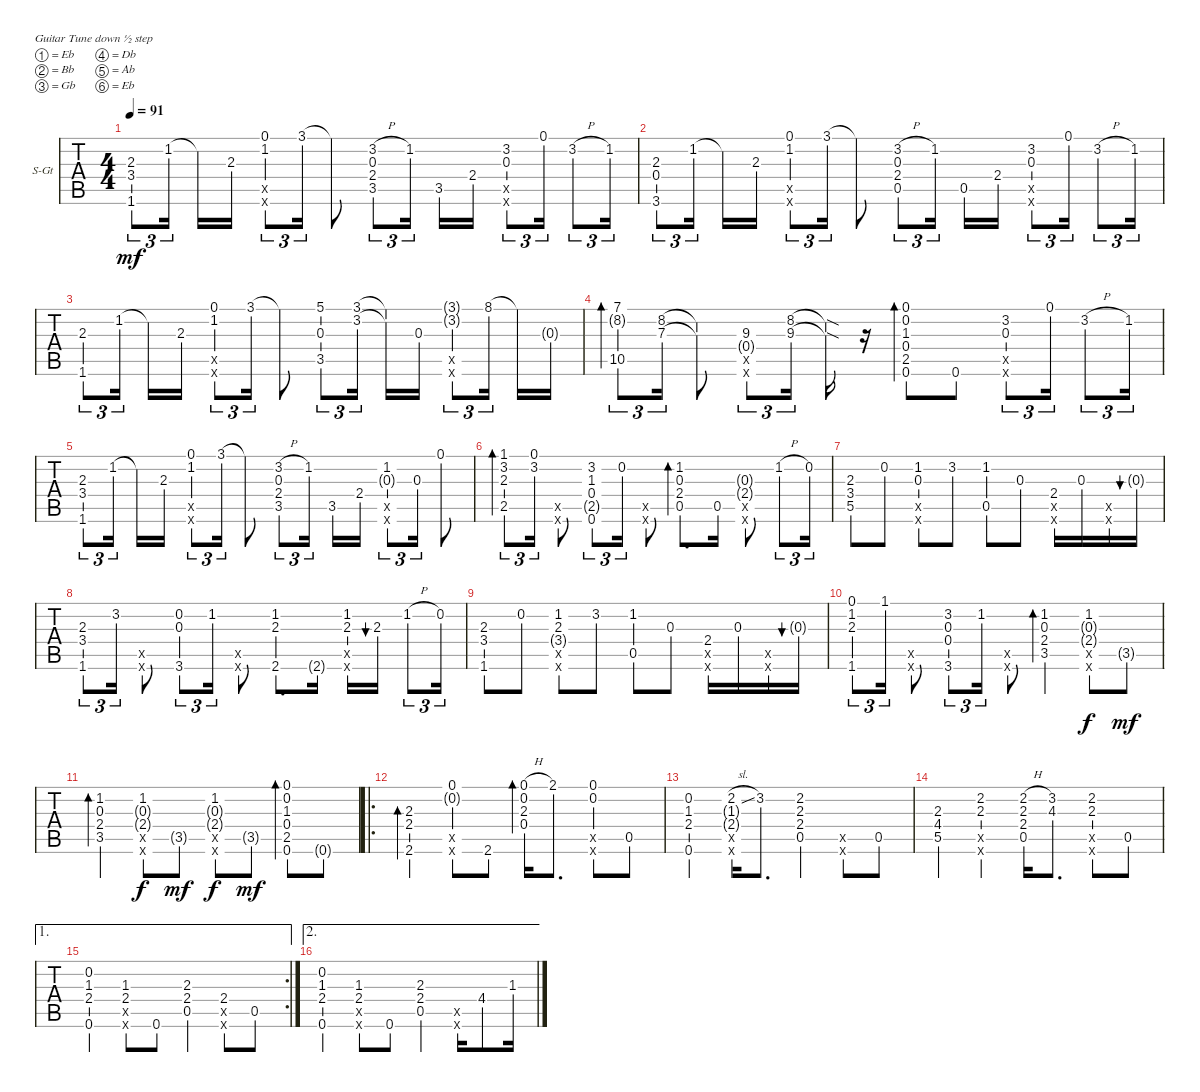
\defaultSystemsLayout 4
\bracketExtendMode groupsimilarinstruments
\firstSystemTrackNameOrientation horizontal
\otherSystemsTrackNameOrientation horizontal
\track ("Steel Guitar" "S-Gt") {instrument acousticguitarsteel}
\staff {tabs}
\tuning (Eb4 Bb3 Gb3 Db3 Ab2 Eb2)
\ts (4 4)
\tempo 91
\clef g2
\ks c
(1.6 2.3 3.4).8{tu (3 2) dy mf} 1.2.16{tu (3 2)} 1.2{t}.16 2.3.16 (0.6{x} 0.5{x} 0.1 1.2).8{tu (3 2)} 3.1.16{tu (3 2)} 3.1{t}.8 (3.5 0.3 3.2{h} 2.4).8{tu (3 2)} 1.2.16{tu (3 2)} 3.5.16 2.4.16 (0.6{x} 0.5{x} 3.2 0.3).8{tu (3 2)} 0.1.16{tu (3 2)} 3.2{h}.8{tu (3 2)} 1.2.16{tu (3 2)} |
(3.6 2.3 0.4).8{tu (3 2)} 1.2.16{tu (3 2)} 1.2{t}.16 2.3.16 (0.6{x} 0.5{x} 0.1 1.2).8{tu (3 2)} 3.1.16{tu (3 2)} 3.1{t}.8 (0.5 0.3 3.2{h} 2.4).8{tu (3 2)} 1.2.16{tu (3 2)} 0.5.16 2.4.16 (0.6{x} 0.5{x} 3.2 0.3).8{tu (3 2)} 0.1.16{tu (3 2)} 3.2{h}.8{tu (3 2)} 1.2.16{tu (3 2)} |
(1.6 2.3).8{tu (3 2)} 1.2.16{tu (3 2)} 1.2{t}.16 2.3.16 (0.6{x} 0.5{x} 0.1 1.2).8{tu (3 2)} 3.1.16{tu (3 2)} 3.1{t}.8 (5.1 3.5 0.3).8{tu (3 2)} (3.1 3.2).16{tu (3 2)} (3.1{t} 3.2{t}).16 0.3.16 (0.6{x} 0.5{x} 3.2{g} 3.1{g}).8{tu (3 2)} 8.1.16{tu (3 2)} 8.1{t}.16 0.3{g}.16 |
(10.5 7.1 8.2{g}).8{tu (3 2) bd 60} (8.2 7.3).16{tu (3 2)} (8.2{t} 7.3{t}).8 (0.6{x} 0.5{x} 9.3 0.4{g}).8{tu (3 2)} (8.2 9.3).16{tu (3 2)} (8.2{sod t} 9.3{sod t}).16 r.16 (0.6 2.5 1.3 0.1 0.2 0.4).8{bd 119} 0.6.8 (0.6{x} 0.5{x} 3.2 0.3).8{tu (3 2)} 0.1.16{tu (3 2)} 3.2{h}.8{tu (3 2)} 1.2.16{tu (3 2)} |
(1.6 2.3 3.4).8{tu (3 2)} 1.2.16{tu (3 2)} 1.2{t}.16 2.3.16 (0.6{x} 0.5{x} 0.1 1.2).8{tu (3 2)} 3.1.16{tu (3 2)} 3.1{t}.8 (3.5 0.3 3.2{h} 2.4).8{tu (3 2)} 1.2.16{tu (3 2)} 3.5.16 2.4.16 (0.6{x} 0.5{x} 1.2 0.3{g}).8{tu (3 2)} 0.3.16{tu (3 2)} 0.1.8 |
(3.2 1.1 2.5 2.3).8{tu (3 2) bd 75} (0.1 3.2).16{tu (3 2)} (0.6{x} 0.5{x}).8 (3.2 1.3 0.6 0.4 2.5{g}).8{tu (3 2)} 0.2.16{tu (3 2)} (0.5{x} 0.6{x}).8 (1.2 0.3 0.5 2.4).8{d bd 74} 0.5.16 (0.6{x} 0.5{x} 0.3{g} 2.4{g}).8 1.2{h}.8{tu (3 2)} 0.2.16{tu (3 2)} |
(2.3 5.5 3.4).8 0.2.8 (1.2 0.6{x} 0.5{x} 0.3).8 3.2.8 (1.2 0.5).8 0.3.8 (0.6{x} 0.5{x} 2.4).16 0.3.16 (0.5{x} 0.6{x}).16 0.3{g}.16{bu 30} |
(1.6 2.3 3.4).8{tu (3 2)} 3.2.16{tu (3 2)} (0.6{x} 0.5{x}).8 (0.2 0.3 3.6).8{tu (3 2)} 1.2.16{tu (3 2)} (0.5{x} 0.6{x}).8 (1.2 2.3 2.6).8{d} 2.6{g}.16 (0.6{x} 0.5{x} 1.2 2.3).16 2.3.16{bu 30} 1.2{h}.8{tu (3 2)} 0.2.16{tu (3 2)} |
(2.3 3.4 1.6).8 0.2.8 (1.2 0.6{x} 0.5{x} 2.3 3.4{g}).8 3.2.8 (1.2 0.5).8 0.3.8 (0.6{x} 0.5{x} 2.4).16 0.3.16 (0.5{x} 0.6{x}).16 0.3{g}.16{bu 30} |
(1.6 0.1 1.2 2.3).8{tu (3 2)} 1.1.16{tu (3 2)} (0.6{x} 0.5{x}).8 (3.6 3.2 0.3 0.4).8{tu (3 2)} 1.2.16{tu (3 2)} (0.6{x} 0.5{x}).8 (3.5 0.3 1.2 2.4).4{bd 119} (2.4{g} 0.5{x} 0.6{x} 1.2 0.3{g}).8{dy f} 3.5{g}.8{dy mf} |
(2.4 3.5 0.3 1.2).4{bd 118} (0.5{x} 0.6{x} 1.2 0.3{g} 2.4{g}).8{dy f} 3.5{g}.8{dy mf} (3.5{x} 0.3{g} 1.2 2.4{g} 0.6{x}).8{dy f} 3.5{g}.8{dy mf} (0.2 1.3 0.6 2.5 0.4 0.1).8{bd 115} 0.6{g}.8 |
\ro
(2.6 2.3 2.4).4{bd 75} (0.1 0.5{x} 0.6{x} 0.2{g}).8 2.6.8 (0.1{h} 0.2 0.4 2.3).16{bd 60} 2.1.8{d} (0.2 0.1 0.6{x} 0.5{x}).8 0.5.8 |
(0.2 1.3 0.6 2.4).4 (2.2{sl} 0.6{x} 0.5{x} 1.3{g} 2.4{g}).16 3.2.8{d} (2.2 2.3 0.5 2.4).4 (0.6{x} 0.5{x}).8 0.5.8 |
(4.4 2.3 5.5).4 (2.2 2.3 0.5{x} 0.6{x}).4 (2.2{h} 2.3{h} 0.5 2.4).16 (3.2 4.3).8{d} (2.2 0.6{x} 0.5{x} 2.3).8 0.5.8 |
\ae 1
\rc 2
(0.2 1.3 0.6 2.4).4 (1.3 0.6{x} 0.5{x} 2.4).8 0.6.8 (2.3 2.4 0.5).4 (2.4 0.6{x} 0.5{x}).8 0.5.8 |
\ae 2
(0.2 1.3 0.6 2.4).4 (1.3 0.5{x} 0.6{x} 2.4).8 0.6.8 (2.3 2.4 0.5).4 (0.5{x} 0.6{x}).16 4.4.8 1.3.16
